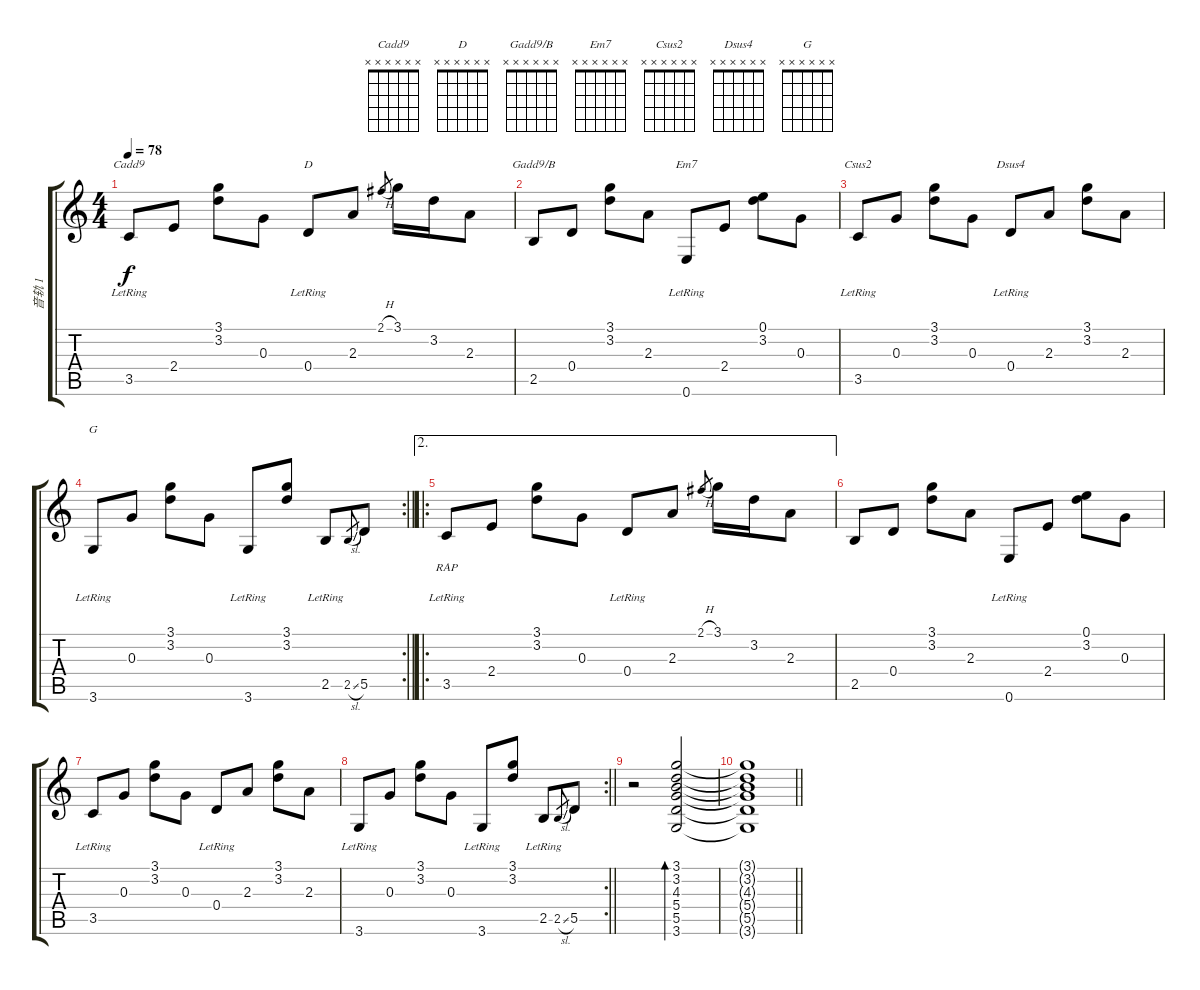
\track ("音轨 1" "音轨 1") {instrument acousticguitarsteel}
\staff {score tabs}
\tuning (E4 B3 G3 D3 A2 E2) {hide}
\chord ("Cadd9" x x x x x x)
\chord ("D" x x x x x x)
\chord ("Gadd9/B" x x x x x x)
\chord ("Em7" x x x x x x)
\chord ("Csus2" x x x x x x)
\chord ("Dsus4" x x x x x x)
\chord ("G" x x x x x x)
\ts (4 4)
\tempo 78
\clef g2
\ks c
3.5{lr}.8{ch "Cadd9" dy f} 2.4.8 (3.1 3.2).8 0.3.8 0.4{lr}.8{ch "D"} 2.3.8 2.1{h}.8{gr} 3.1.16 3.2.16 2.3.8 |
2.5.8{ch "Gadd9/B"} 0.4.8 (3.1 3.2).8 2.3.8 0.6{lr}.8{ch "Em7"} 2.4.8 (0.1 3.2).8 0.3.8 |
3.5{lr}.8{ch "Csus2"} 0.3.8 (3.1 3.2).8 0.3.8 0.4{lr}.8{ch "Dsus4"} 2.3.8 (3.1 3.2).8 2.3.8 |
\rc 2
\barLineRight lightlight
3.6{lr}.8{ch "G"} 0.3.8 (3.1 3.2).8 0.3.8 3.6{lr}.8 (3.1 3.2).8 2.5{lr}.8 2.5{sl}.8{gr} 5.5.8 |
\ae 2
\ro
3.5{lr}.8{lyrics (0 "RAP") lyrics (1 "") lyrics (2 "") lyrics (3 "") lyrics (4 "")} 2.4.8 (3.1 3.2).8 0.3.8 0.4{lr}.8 2.3.8 2.1{h}.8{gr} 3.1.16 3.2.16 2.3.8 |
2.5.8 0.4.8 (3.1 3.2).8 2.3.8 0.6{lr}.8 2.4.8 (0.1 3.2).8 0.3.8 |
3.5{lr}.8 0.3.8 (3.1 3.2).8 0.3.8 0.4{lr}.8 2.3.8 (3.1 3.2).8 2.3.8 |
\rc 2
\barLineRight lightlight
3.6{lr}.8 0.3.8 (3.1 3.2).8 0.3.8 3.6{lr}.8 (3.1 3.2).8 2.5{lr}.8 2.5{sl}.8{gr} 5.5.8 |
r.2 (3.1 3.2 4.3 5.4 5.5 3.6).2{bd 240} |
\barLineRight lightlight
(3.1{t} 3.2{t} 4.3{t} 5.4{t} 5.5{t} 3.6{t}).1
